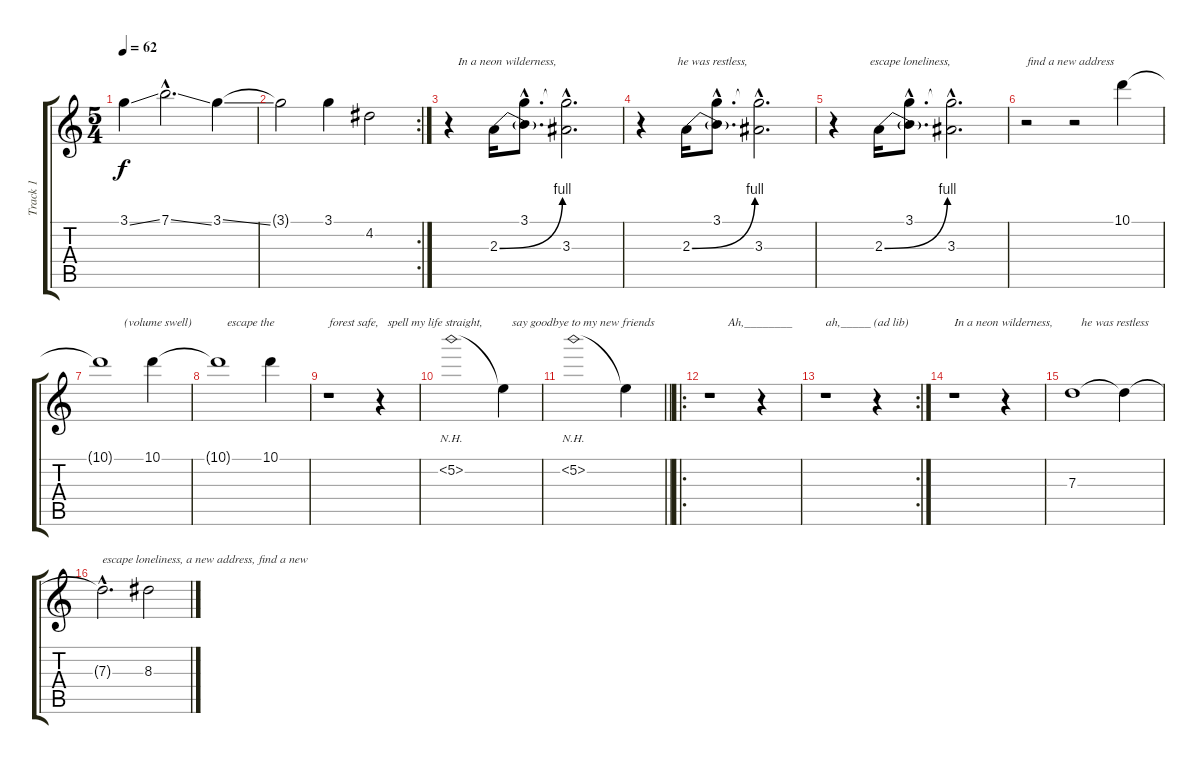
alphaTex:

\track ("Track 1" "Track 1") {instrument electricguitarclean}
\staff {score tabs}
\tuning (E4 B3 G3 D3 A2 E2) {hide}
\ts (5 4)
\tempo 62
\clef g2
\ks c
3.1{ss}.4{dy f instrument electricguitarclean} 7.1{ss hac}.2{d} 3.1{ss}.4 |
\rc 2
3.1{t}.2 3.1.4 4.2.2 |
r.4{txt "   In a neon wilderness,"} 2.3{be (bend 0 0 60 4)}.16 (3.1{hac} 2.3{hac t}).8{d} (3.1{hac t} 3.3{hac}).2{d} |
r.4{txt "            he was restless,"} 2.3{be (bend 0 0 60 4)}.16 (3.1{hac} 2.3{hac t}).8{d} (3.1{hac t} 3.3{hac}).2{d} |
r.4{txt "            escape loneliness,"} 2.3{be (bend 0 0 60 4)}.16 (3.1{hac} 2.3{hac t}).8{d} (3.1{hac t} 3.3{hac}).2{d} |
r.2{txt "find a new address"} r.2 10.1.4 |
10.1{t}.1{txt "        (volume swell)"} 10.1.4 |
10.1{t}.1{txt "   escape the"} 10.1.4 |
r.1{txt "forest safe,   spell my life straight,"} r.4 |
5.2{nh}.1 5.2{t}.4{txt "   say goodbye to my new friends"} |
\barLineRight lightlight
5.2{nh}.1 5.2{t}.4 |
\ro
r.1{txt "      Ah,________"} r.4 |
\rc 2
r.1{txt "ah,_____ (ad lib)"} r.4 |
r.1{txt "In a neon wilderness,"} r.4 |
7.3.1{txt "   he was restless"} 7.3{t}.4 |
7.3{hac t}.2{d txt "escape loneliness, a new address, find a new "} 8.3.2
